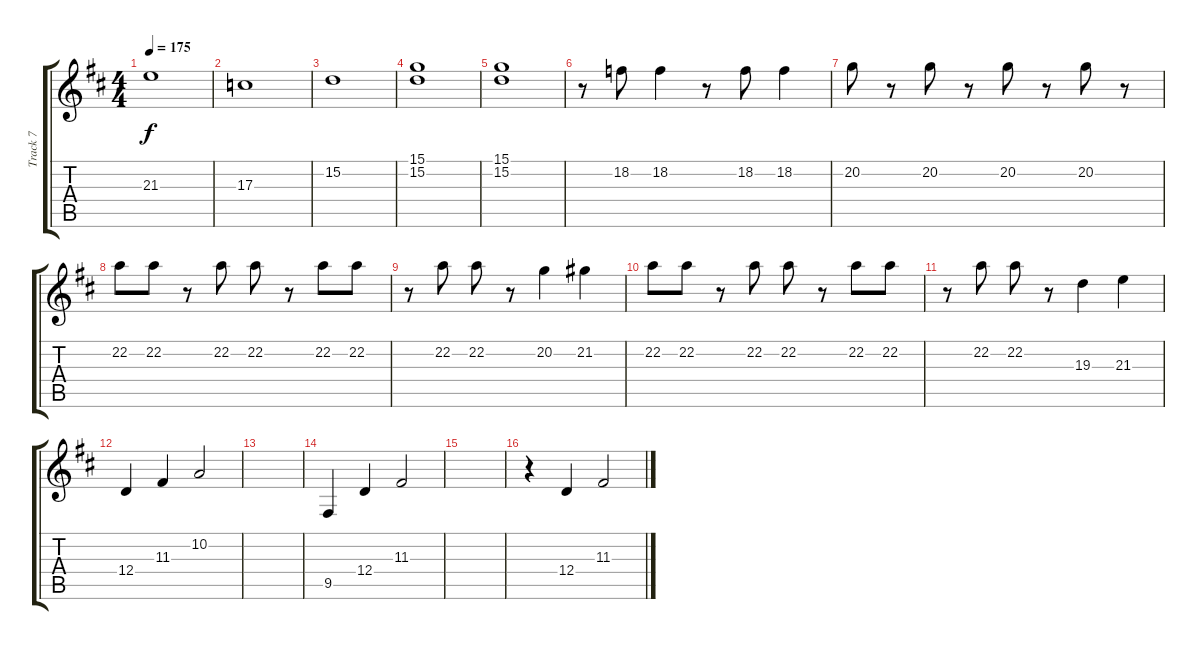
\track ("Track 7" "Track 7") {instrument glockenspiel}
\staff {score tabs}
\tuning (E4 B3 G3 D3 A2 E2) {hide}
\ts (4 4)
\tempo 175
\clef g2
\ks d
21.3.1{dy f} |
17.3.1 |
15.2.1 |
(15.1 15.2).1 |
(15.1 15.2).1 |
r.8 18.2.8 18.2.4 r.8 18.2.8 18.2.4 |
20.2.8 r.8 20.2.8 r.8 20.2.8 r.8 20.2.8 r.8 |
22.2.8 22.2.8 r.8 22.2.8 22.2.8 r.8 22.2.8 22.2.8 |
r.8 22.2.8 22.2.8 r.8 20.2.4 21.2.4 |
22.2.8 22.2.8 r.8 22.2.8 22.2.8 r.8 22.2.8 22.2.8 |
r.8 22.2.8 22.2.8 r.8 19.3.4 21.3.4 |
12.4.4{instrument tubularbells} 11.3.4 10.2.2 |
|
9.5.4 12.4.4 11.3.2 |
|
r.4 12.4.4 11.3.2
